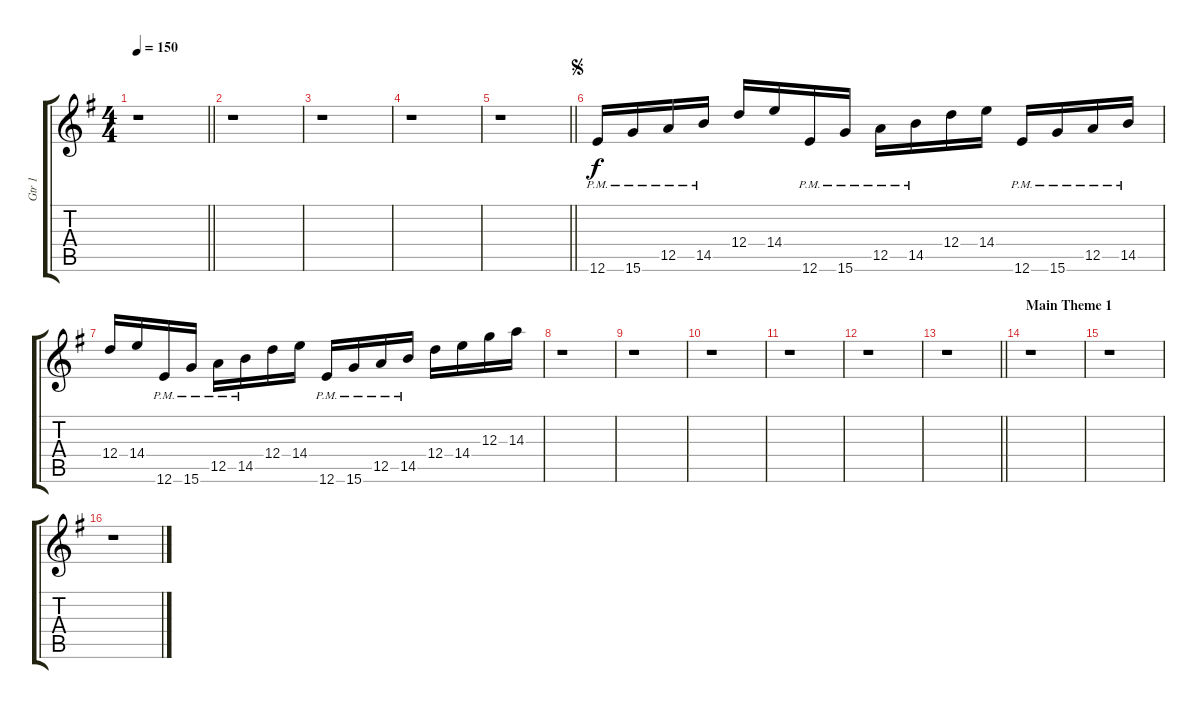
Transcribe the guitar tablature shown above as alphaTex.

\track ("Gtr 1" "Gtr 1") {instrument distortionguitar}
\staff {score tabs}
\tuning (E4 B3 G3 D3 A2 E2) {hide}
\ts (4 4)
\tempo 150
\clef g2
\barLineRight lightlight
\ks g
r.1{dy f instrument distortionguitar} |
r.1 |
r.1 |
r.1 |
\barLineRight lightlight
r.1 |
\jump segno
12.6{pm}.16 15.6{pm}.16 12.5{pm}.16 14.5{pm}.16 12.4.16 14.4.16 12.6{pm}.16 15.6{pm}.16 12.5{pm}.16 14.5{pm}.16 12.4.16 14.4.16 12.6{pm}.16 15.6{pm}.16 12.5{pm}.16 14.5{pm}.16 |
12.4.16 14.4.16 12.6{pm}.16 15.6{pm}.16 12.5{pm}.16 14.5{pm}.16 12.4.16 14.4.16 12.6{pm}.16 15.6{pm}.16 12.5{pm}.16 14.5{pm}.16 12.4.16 14.4.16 12.3.16 14.3.16 |
r.1 |
r.1 |
r.1 |
r.1 |
r.1 |
\barLineRight lightlight
r.1 |
\section ("" "Main Theme 1")
r.1 |
r.1 |
r.1
